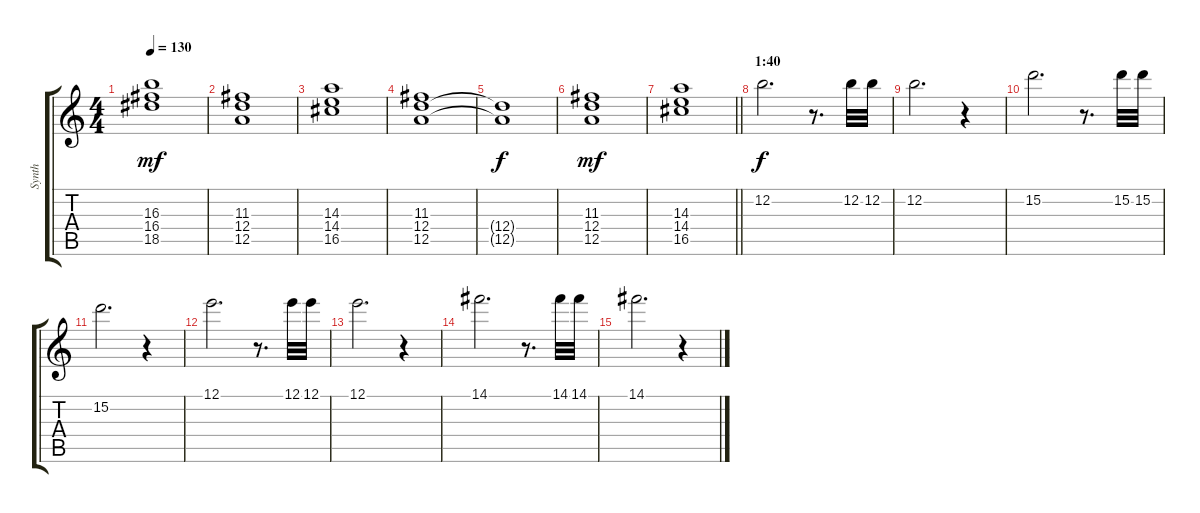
\track ("Synth" "Synth") {instrument stringensemble1}
\staff {score tabs}
\tuning (E5 B4 G4 D4 A3 E3) {hide}
\ts (4 4)
\tempo 130
\clef g2
\ks c
(16.3{t} 16.4{t} 18.5).1{dy mf} |
(11.3 12.4 12.5).1 |
(14.3 14.4 16.5).1 |
(11.3 12.4 12.5).1 |
(12.4{t} 12.5{t}).1{dy f} |
(11.3 12.4 12.5).1{dy mf} |
\barLineRight lightlight
(14.3 14.4 16.5).1 |
\section ("" "1:40")
12.2.2{d dy f} r.8{d} 12.2.32 12.2.32 |
12.2.2{d} r.4 |
15.2.2{d} r.8{d} 15.2.32 15.2.32 |
15.2.2{d} r.4 |
12.1.2{d} r.8{d} 12.1.32 12.1.32 |
12.1.2{d} r.4 |
14.1.2{d} r.8{d} 14.1.32 14.1.32 |
14.1.2{d} r.4
